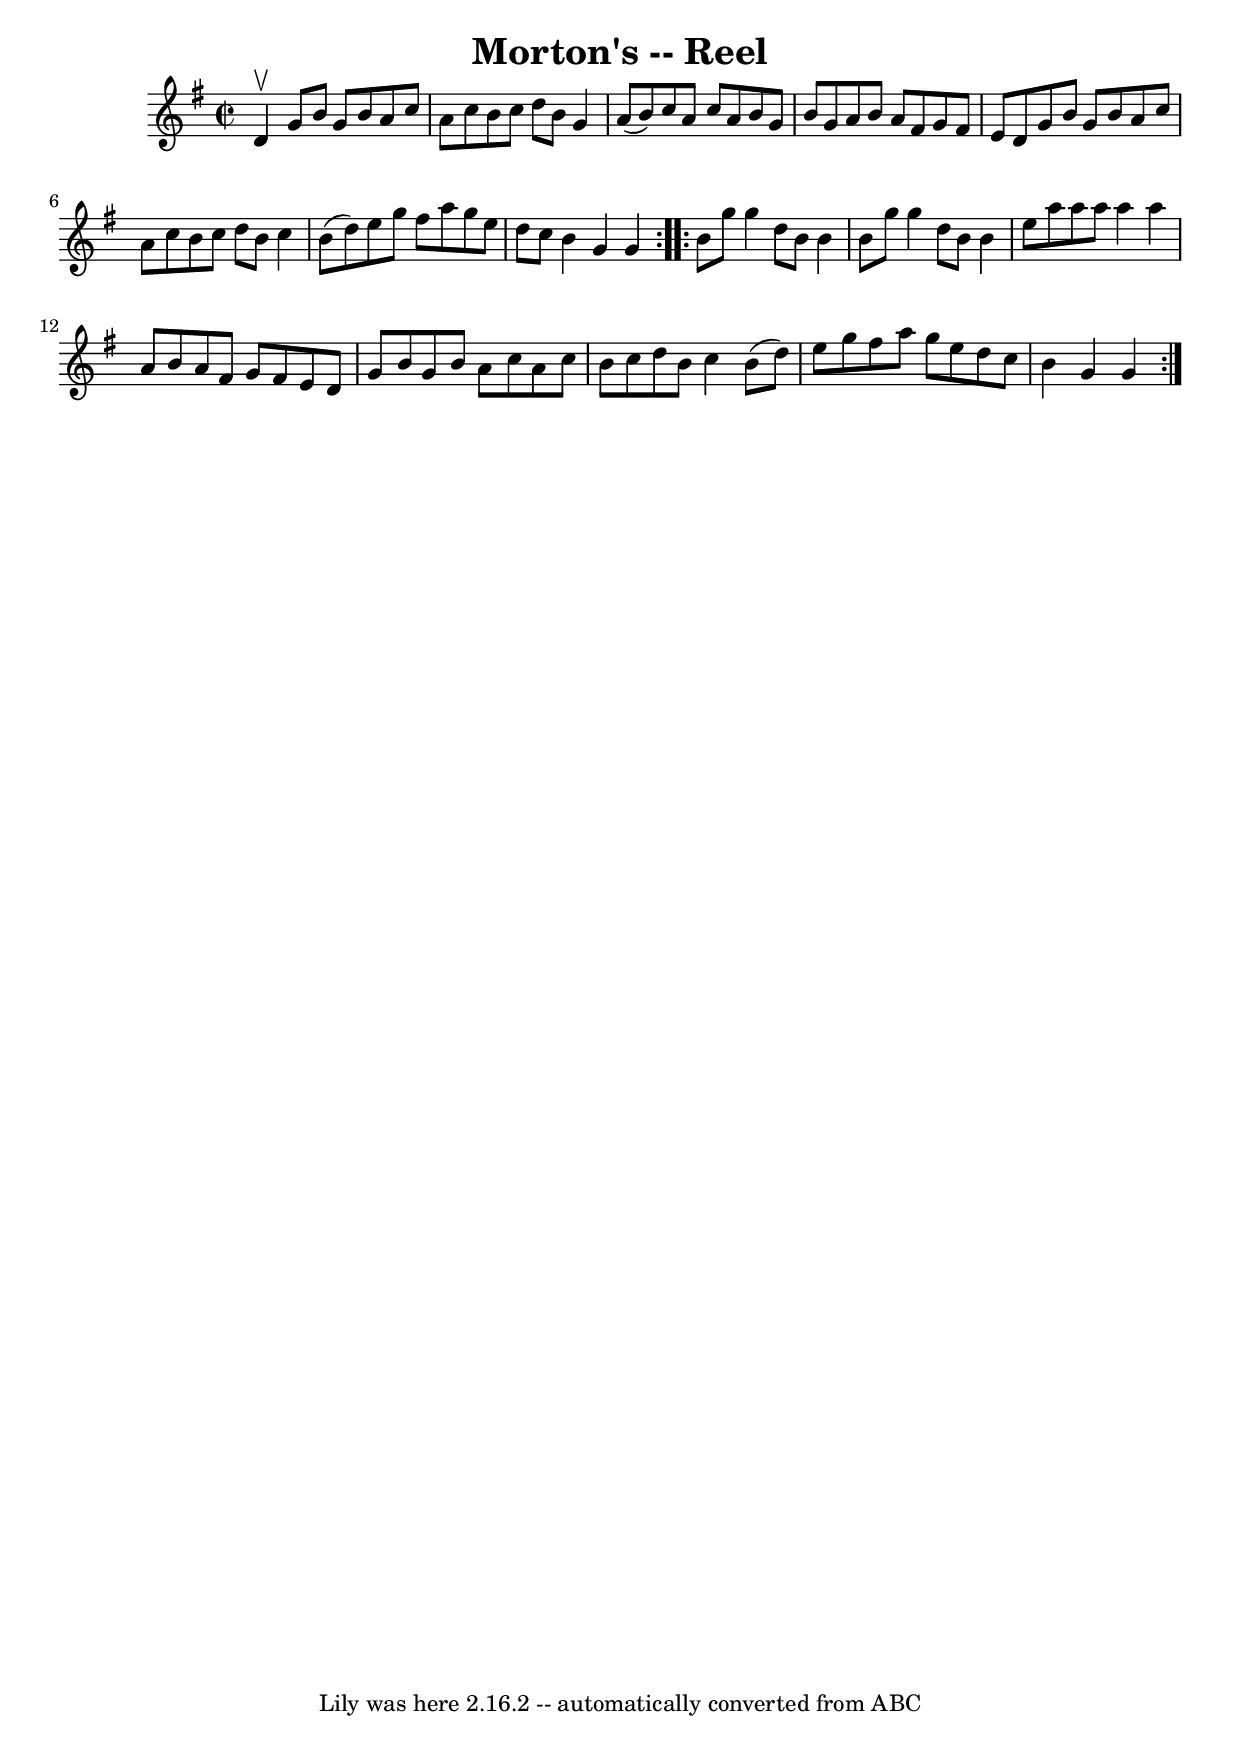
\version "2.16.2"
\include "Mammoth.ily"
\header {
  %% book = "Ryan's Mammoth Collection"
 crossRefNumber = "1"
 footnotes = ""
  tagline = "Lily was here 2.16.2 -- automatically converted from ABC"
  title = "Morton's -- Reel"

}
voicedefault =  {



  \repeat volta 2 {

    \override Staff.TimeSignature #'style = #'C
    \time 2/2 
    \key g \major d'4^\upbow  |
 g'8 b'8 g'8 b'8 a'8 c''8 a'8 c''8   |
 b'8 c''8 d''8 b'8 g'4 a'8 (b'8) |
 c''8 a'8 c''8 a'8 b'8 g'8 b'8 g'8   |
 a'8 b'8 a'8 fis'8 g'8 fis'8 e'8 d'8  |
 g'8 b'8 g'8 b'8 a'8 c''8 a'8 c''8   |
 b'8 c''8 d''8 b'8 c''4 b'8 (d''8)  |
 e''8 g''8 fis''8 a''8 g''8 e''8 d''8 c''8   |
 b'4 g'4 g'4  

  } 
  \repeat volta 2 { b'8 g''8 g''4 d''8 b'8 b'4   |
 b'8 g''8 g''4 d''8 b'8 b'4   |
 e''8 a''8 a''8 a''8 a''4 a''4   |
 a'8 b'8 a'8 fis'8 g'8 fis'8 e'8 d'8   |
 g'8 b'8 g'8 b'8 a'8 c''8 a'8 c''8  |
 b'8 c''8 d''8 b'8 c''4 b'8 (d''8) |
 e''8 g''8 fis''8 a''8 g''8 e''8 d''8 c''8   |
 b'4  
 g'4 g'4  
  }   

}

\score{
  <<

    \context Staff="default"
    {
      \voicedefault 
      
    }

  >>
  \layout {
    
  }
  \midi {
  }

}
